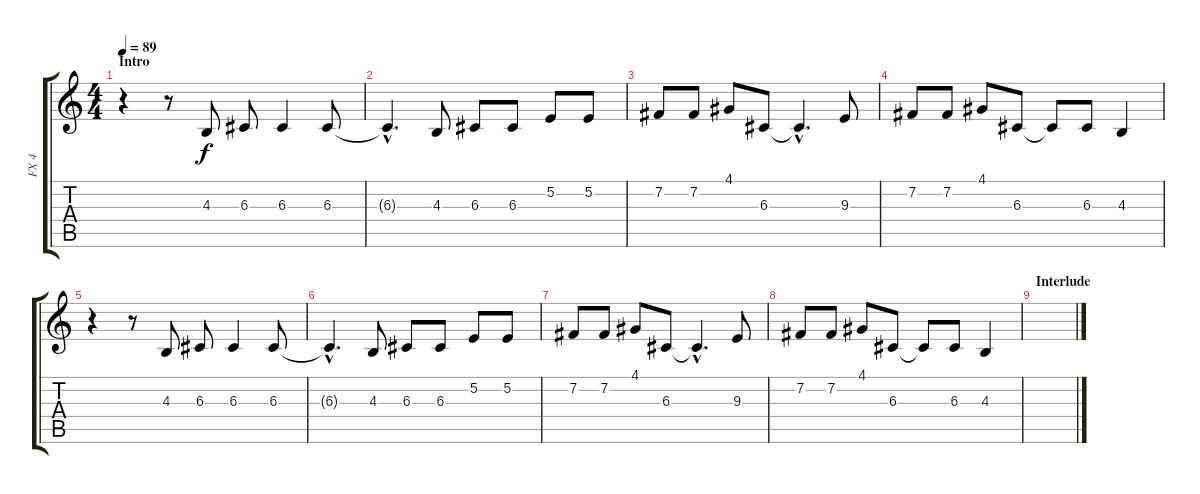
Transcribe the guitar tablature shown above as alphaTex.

\track ("FX 4" "FX 4") {instrument fx4atmosphere}
\staff {score tabs}
\tuning (E4 B3 G3 D3 A2 E2) {hide}
\ts (4 4)
\section ("" "Intro")
\tempo 89
\clef g2
\ks c
r.4{dy f instrument fx4atmosphere} r.8 4.3.8 6.3.8 6.3.4 6.3.8 |
6.3{hac t}.4{d} 4.3.8 6.3.8 6.3.8 5.2.8 5.2.8 |
7.2.8 7.2.8 4.1.8 6.3.8 6.3{hac t}.4{d} 9.3.8 |
7.2.8 7.2.8 4.1.8 6.3.8 6.3{t}.8 6.3.8 4.3.4 |
r.4 r.8 4.3.8 6.3.8 6.3.4 6.3.8 |
6.3{hac t}.4{d} 4.3.8 6.3.8 6.3.8 5.2.8 5.2.8 |
7.2.8 7.2.8 4.1.8 6.3.8 6.3{hac t}.4{d} 9.3.8 |
7.2.8 7.2.8 4.1.8 6.3.8 6.3{t}.8 6.3.8 4.3.4 |
\section ("" "Interlude")
